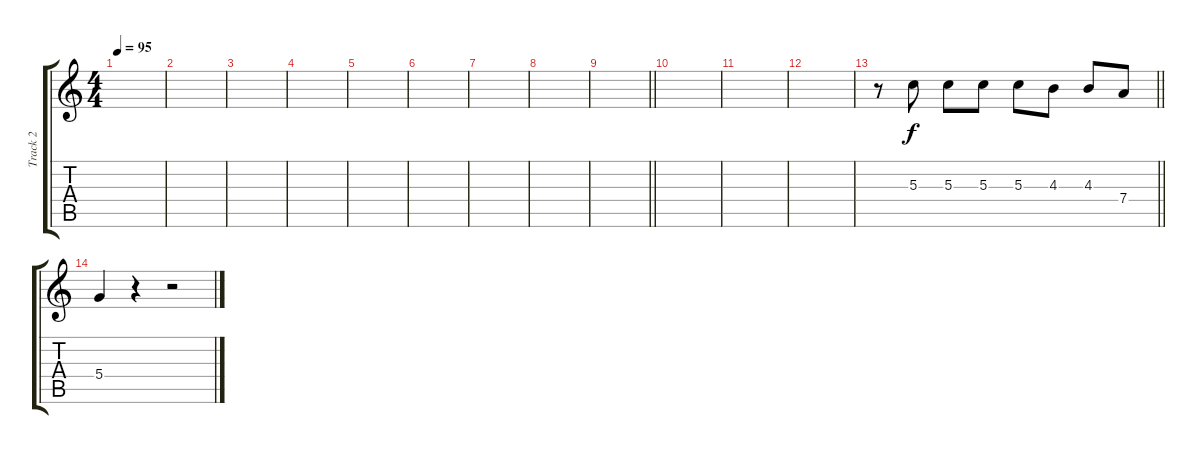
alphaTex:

\track ("Track 2" "Track 2") {instrument distortionguitar}
\staff {score tabs}
\tuning (E4 B3 G3 D3 A2 E2) {hide}
\ts (4 4)
\tempo 95
\clef g2
\ks c
|
|
|
|
|
|
|
|
\barLineRight lightlight
|
|
|
|
\barLineRight lightlight
r.8 5.3.8 5.3.8 5.3.8 5.3.8 4.3.8 4.3.8 7.4.8 |
5.4.4 r.4 r.2
